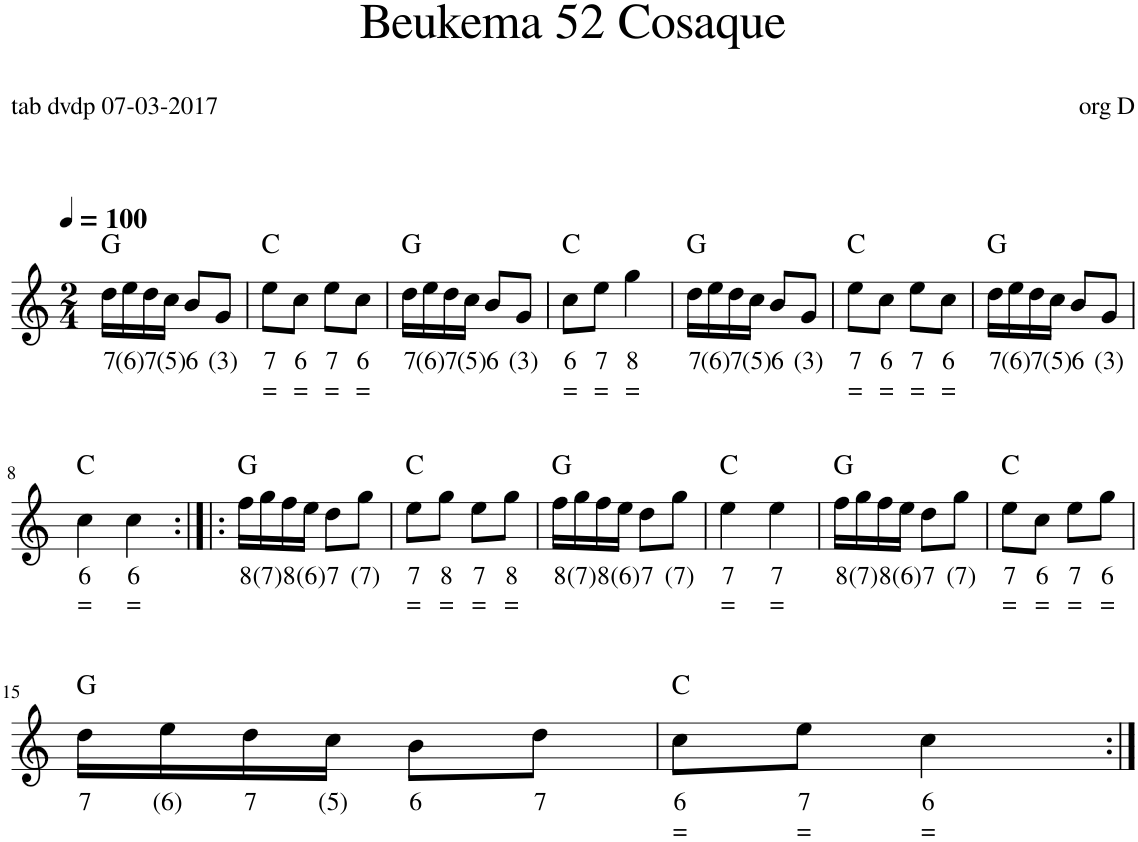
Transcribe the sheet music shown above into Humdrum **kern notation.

**kern	**text	**text	**harte
*part1	*part1	*part1	*part1
*staff1	*staff1	*staff1	*
*I"Stem	*	*	*
*I'Stm.	*	*	*
*clefG2	*	*	*
*k[]	*	*	*
*M2/4	*	*	*
*MM100	*	*	*
=1	=1	=1	=1
!	!LO:LY:b	!	!
16dd\LL	7	.	G:maj
!	!LO:LY:b	!	!
16ee\	(6)	.	.
!	!LO:LY:b	!	!
16dd\	7	.	.
!	!LO:LY:b	!	!
16cc\JJ	(5)	.	.
!	!LO:LY:b	!	!
8b/L	6	.	.
!	!LO:LY:b	!	!
8g/J	(3)	.	.
=2	=2	=2	=2
!	!LO:LY:b	!LO:LY:b	!
8ee\L	7	=	C:maj
!	!LO:LY:b	!LO:LY:b	!
8cc\J	6	=	.
!	!LO:LY:b	!LO:LY:b	!
8ee\L	7	=	.
!	!LO:LY:b	!LO:LY:b	!
8cc\J	6	=	.
=3	=3	=3	=3
!	!LO:LY:b	!	!
16dd\LL	7	.	G:maj
!	!LO:LY:b	!	!
16ee\	(6)	.	.
!	!LO:LY:b	!	!
16dd\	7	.	.
!	!LO:LY:b	!	!
16cc\JJ	(5)	.	.
!	!LO:LY:b	!	!
8b/L	6	.	.
!	!LO:LY:b	!	!
8g/J	(3)	.	.
=4	=4	=4	=4
!	!LO:LY:b	!LO:LY:b	!
8cc\L	6	=	C:maj
!	!LO:LY:b	!LO:LY:b	!
8ee\J	7	=	.
!	!LO:LY:b	!LO:LY:b	!
4gg\	8	=	.
=5	=5	=5	=5
!	!LO:LY:b	!	!
16dd\LL	7	.	G:maj
!	!LO:LY:b	!	!
16ee\	(6)	.	.
!	!LO:LY:b	!	!
16dd\	7	.	.
!	!LO:LY:b	!	!
16cc\JJ	(5)	.	.
!	!LO:LY:b	!	!
8b/L	6	.	.
!	!LO:LY:b	!	!
8g/J	(3)	.	.
=6	=6	=6	=6
!	!LO:LY:b	!LO:LY:b	!
8ee\L	7	=	C:maj
!	!LO:LY:b	!LO:LY:b	!
8cc\J	6	=	.
!	!LO:LY:b	!LO:LY:b	!
8ee\L	7	=	.
!	!LO:LY:b	!LO:LY:b	!
8cc\J	6	=	.
=7	=7	=7	=7
!	!LO:LY:b	!	!
16dd\LL	7	.	G:maj
!	!LO:LY:b	!	!
16ee\	(6)	.	.
!	!LO:LY:b	!	!
16dd\	7	.	.
!	!LO:LY:b	!	!
16cc\JJ	(5)	.	.
!	!LO:LY:b	!	!
8b/L	6	.	.
!	!LO:LY:b	!	!
8g/J	(3)	.	.
!!LO:LB:g=z
=8	=8	=8	=8
!	!LO:LY:b	!LO:LY:b	!
4cc\	6	=	C:maj
!	!LO:LY:b	!LO:LY:b	!
4cc\	6	=	.
=9:|!|:	=9:|!|:	=9:|!|:	=9:|!|:
!	!LO:LY:b	!	!
16ff\LL	8	.	G:maj
!	!LO:LY:b	!	!
16gg\	(7)	.	.
!	!LO:LY:b	!	!
16ff\	8	.	.
!	!LO:LY:b	!	!
16ee\JJ	(6)	.	.
!	!LO:LY:b	!	!
8dd\L	7	.	.
!	!LO:LY:b	!	!
8gg\J	(7)	.	.
=10	=10	=10	=10
!	!LO:LY:b	!LO:LY:b	!
8ee\L	7	=	C:maj
!	!LO:LY:b	!LO:LY:b	!
8gg\J	8	=	.
!	!LO:LY:b	!LO:LY:b	!
8ee\L	7	=	.
!	!LO:LY:b	!LO:LY:b	!
8gg\J	8	=	.
=11	=11	=11	=11
!	!LO:LY:b	!	!
16ff\LL	8	.	G:maj
!	!LO:LY:b	!	!
16gg\	(7)	.	.
!	!LO:LY:b	!	!
16ff\	8	.	.
!	!LO:LY:b	!	!
16ee\JJ	(6)	.	.
!	!LO:LY:b	!	!
8dd\L	7	.	.
!	!LO:LY:b	!	!
8gg\J	(7)	.	.
=12	=12	=12	=12
!	!LO:LY:b	!LO:LY:b	!
4ee\	7	=	C:maj
!	!LO:LY:b	!LO:LY:b	!
4ee\	7	=	.
=13	=13	=13	=13
!	!LO:LY:b	!	!
16ff\LL	8	.	G:maj
!	!LO:LY:b	!	!
16gg\	(7)	.	.
!	!LO:LY:b	!	!
16ff\	8	.	.
!	!LO:LY:b	!	!
16ee\JJ	(6)	.	.
!	!LO:LY:b	!	!
8dd\L	7	.	.
!	!LO:LY:b	!	!
8gg\J	(7)	.	.
=14	=14	=14	=14
!	!LO:LY:b	!LO:LY:b	!
8ee\L	7	=	C:maj
!	!LO:LY:b	!LO:LY:b	!
8cc\J	6	=	.
!	!LO:LY:b	!LO:LY:b	!
8ee\L	7	=	.
!	!LO:LY:b	!LO:LY:b	!
8gg\J	6	=	.
!!LO:LB:g=z
=15	=15	=15	=15
!	!LO:LY:b	!	!
16dd\LL	7	.	G:maj
!	!LO:LY:b	!	!
16ee\	(6)	.	.
!	!LO:LY:b	!	!
16dd\	7	.	.
!	!LO:LY:b	!	!
16cc\JJ	(5)	.	.
!	!LO:LY:b	!	!
8b\L	6	.	.
!	!LO:LY:b	!	!
8dd\J	7	.	.
=16	=16	=16	=16
!	!LO:LY:b	!LO:LY:b	!
8cc\L	6	=	C:maj
!	!LO:LY:b	!LO:LY:b	!
8ee\J	7	=	.
!	!LO:LY:b	!LO:LY:b	!
4cc\	6	=	.
=:|!	=:|!	=:|!	=:|!
*-	*-	*-	*-
